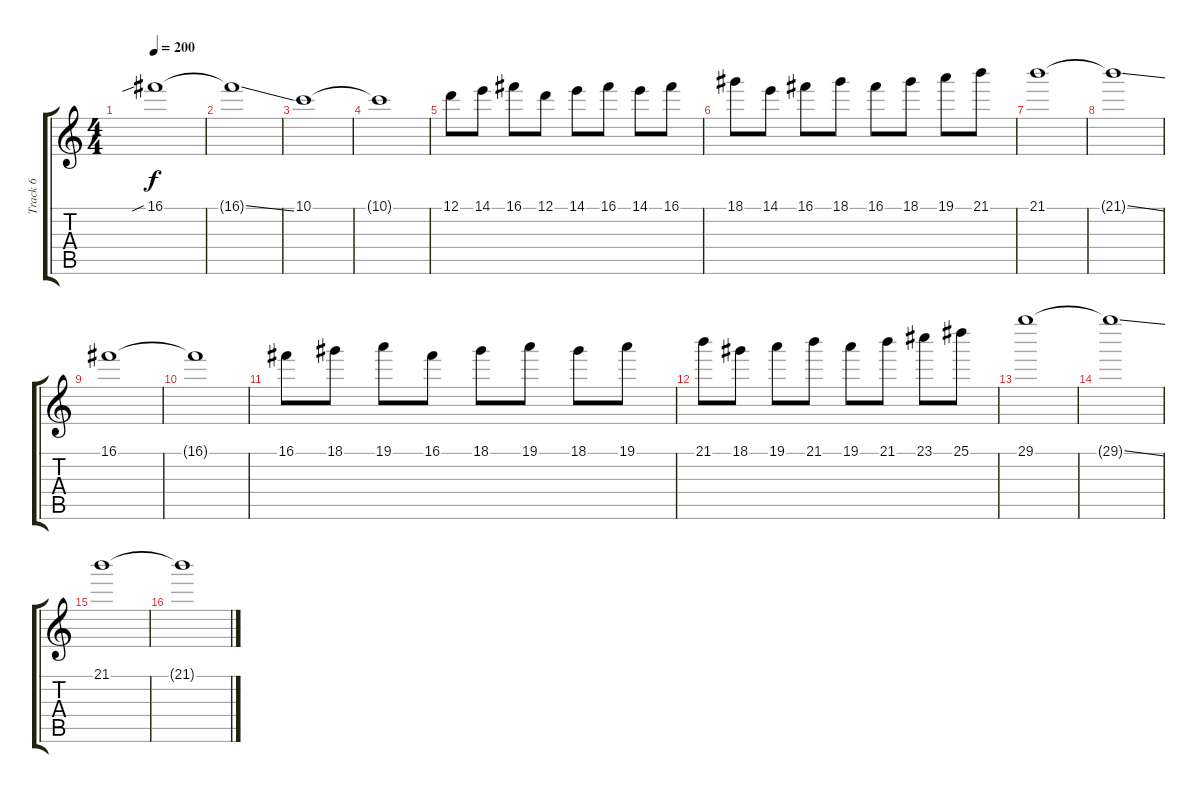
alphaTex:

\track ("Track 6" "Track 6") {instrument distortionguitar}
\staff {score tabs}
\tuning (D4 A3 F3 C3 G2 C2) {hide}
\ts (4 4)
\tempo 200
\clef g2
\ks c
16.1{sib}.1{dy f} |
16.1{ss t}.1 |
10.1.1 |
10.1{t}.1 |
12.1.8 14.1.8 16.1.8 12.1.8 14.1.8 16.1.8 14.1.8 16.1.8 |
18.1.8 14.1.8 16.1.8 18.1.8 16.1.8 18.1.8 19.1.8 21.1.8 |
21.1.1 |
21.1{ss t}.1 |
16.1.1 |
16.1{t}.1 |
16.1.8 18.1.8 19.1.8 16.1.8 18.1.8 19.1.8 18.1.8 19.1.8 |
21.1.8 18.1.8 19.1.8 21.1.8 19.1.8 21.1.8 23.1.8 25.1.8 |
29.1.1 |
29.1{ss t}.1 |
21.1.1 |
21.1{ss t}.1
